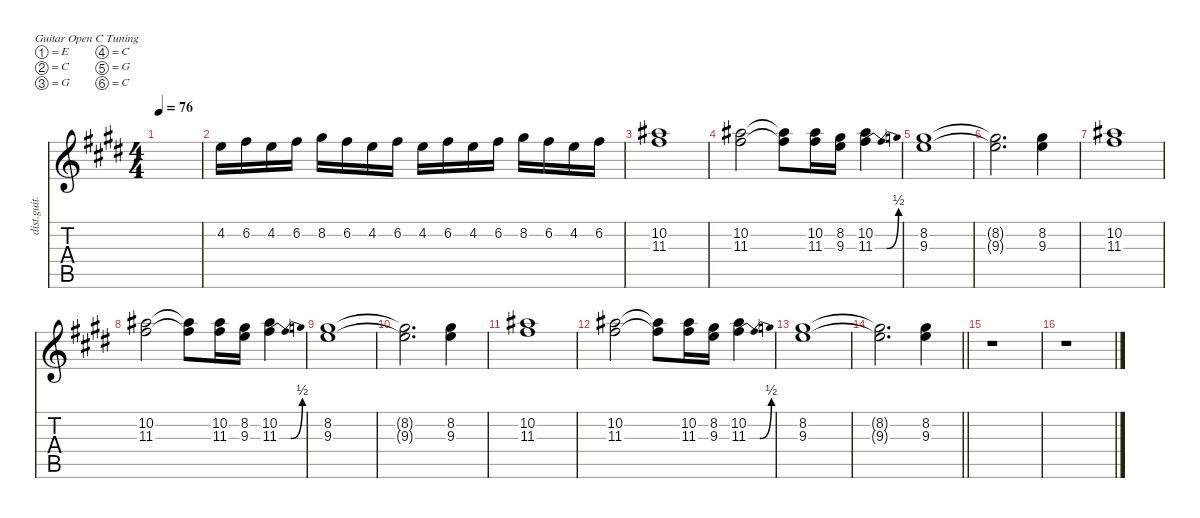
\defaultSystemsLayout 4
\hideDynamics
\bracketExtendMode nobrackets
\otherSystemsTrackNameOrientation horizontal
\track ("Guitar 2" "dist.guit.") {defaultSystemsLayout 8 instrument distortionguitar}
\staff {score tabs}
\tuning (E4 C4 G3 C3 G2 C2)
\ts (4 4)
\tempo 76
\clef g2
\ks e
|
4.2{acc forcenatural}.16{dy f beam Down} 6.2{acc #}.16{beam Down} 4.2{acc forcenatural}.16{beam Down} 6.2{acc #}.16{beam Down} 8.2{acc #}.16{beam Down} 6.2{acc #}.16{beam Down} 4.2{acc forcenatural}.16{beam Down} 6.2{acc #}.16{beam Down} 4.2{acc forcenatural}.16{beam Down} 6.2{acc #}.16{beam Down} 4.2{acc forcenatural}.16{beam Down} 6.2{acc #}.16{beam Down} 8.2{acc #}.16{beam Down} 6.2{acc #}.16{beam Down} 4.2{acc forcenatural}.16{beam Down} 6.2{acc #}.16{beam Down} |
(10.2{acc #} 11.3{acc #}).1{dy ppp beam Down} |
(10.2{acc #} 11.3{acc #}).2{beam Down} (10.2{t acc #} 11.3{t acc #}).8{beam Down} (10.2{acc #} 11.3{acc #}).16{beam Down} (8.2{acc #} 9.3{acc forcenatural}).16{beam Down} (10.2{acc #} 11.3{be (bendrelease 0 0 14.0000004 2 25.999999199999998 2 7.0000002 0) acc #}).4{beam Down} |
(8.2{acc #} 9.3{acc forcenatural}).1{beam Down} |
(8.2{t acc #} 9.3{t acc forcenatural}).2{d beam Down} (8.2{acc #} 9.3{acc forcenatural}).4{beam Down} |
(10.2{acc #} 11.3{acc #}).1{beam Down} |
(10.2{acc #} 11.3{acc #}).2{beam Down} (10.2{t acc #} 11.3{t acc #}).8{beam Down} (10.2{acc #} 11.3{acc #}).16{beam Down} (8.2{acc #} 9.3{acc forcenatural}).16{beam Down} (10.2{acc #} 11.3{be (bendrelease 0 0 14.0000004 2 25.999999199999998 2 7.0000002 0) acc #}).4{beam Down} |
(8.2{acc #} 9.3{acc forcenatural}).1{beam Down} |
(8.2{t acc #} 9.3{t acc forcenatural}).2{d beam Down} (8.2{acc #} 9.3{acc forcenatural}).4{beam Down} |
(10.2{acc #} 11.3{acc #}).1{beam Down} |
(10.2{acc #} 11.3{acc #}).2{beam Down} (10.2{t acc #} 11.3{t acc #}).8{beam Down} (10.2{acc #} 11.3{acc #}).16{beam Down} (8.2{acc #} 9.3{acc forcenatural}).16{beam Down} (10.2{acc #} 11.3{be (bendrelease 0 0 14.0000004 2 25.999999199999998 2 7.0000002 0) acc #}).4{beam Down} |
(8.2{acc #} 9.3{acc forcenatural}).1{beam Down} |
\barLineRight lightlight
(8.2{t acc #} 9.3{t acc forcenatural}).2{d beam Down} (8.2{acc #} 9.3{acc forcenatural}).4{beam Down} |
r.1{beam Down} |
r.1{beam Down}
